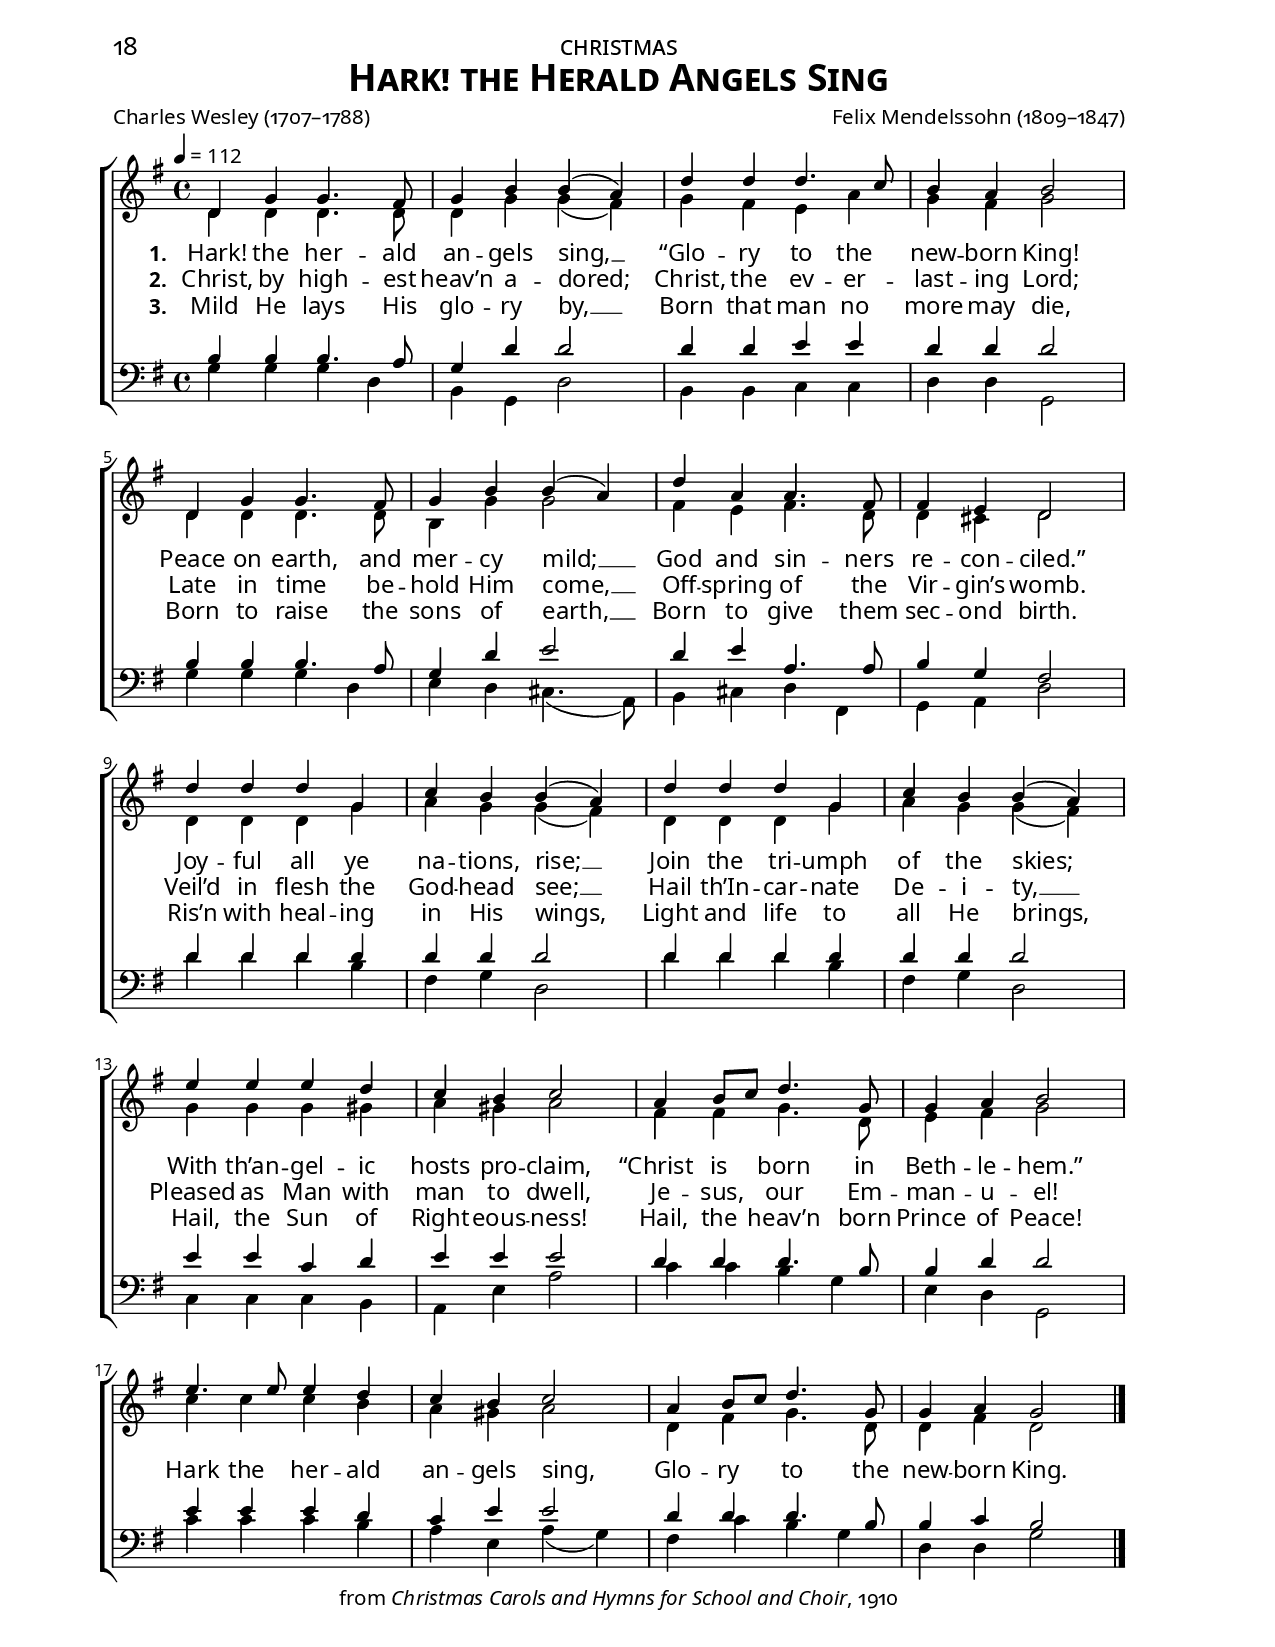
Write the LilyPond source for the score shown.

\version "2.24.0"
\include "util.ly"
\header {
  title = \markup{\override #'(font-name . "Garamond Premier Pro Semibold"){ \abs-fontsize #18 \smallCapsOldStyle"Hark! the Herald Angels Sing"}}
  poet = \markup\oldStyleNum"Charles Wesley (1707–1788)"
  composer = \markup\oldStyleNum"Felix Mendelssohn (1809–1847)"
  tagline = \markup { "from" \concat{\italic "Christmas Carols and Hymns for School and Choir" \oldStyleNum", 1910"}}
}
\paper {
  paper-height = 11\in
  paper-width = 8.5\in
  indent = 0\in
  %system-system-spacing = #'((basic-distance . 10) (padding . 0))
  system-system-spacing =
    #'((basic-distance . 0)
       (minimum-distance . 0)
       (padding . 0)
       (stretchability . 100))
  ragged-last-bottom = ##f
  ragged-bottom = ##f
  two-sided = ##t
  inner-margin = 1\in
  outer-margin = 0.75\in
  top-margin = 0.26\in
  bottom-margin = 0.25\in
  first-page-number = #018
  print-first-page-number = ##t
  headerLine = \markup{\override #'(font-name . "Garamond Premier Pro") \smallCapsOldStyle"christmas"}
  oddHeaderMarkup = \markup\fill-line{
     \override #'(font-name . "Garamond Premier Pro")\abs-fontsize #12.5
     \combine 
        \fill-line{"" \if \should-print-page-number
        \oldStylePageNum""
        }
        \fill-line{\headerLine}
  }
  evenHeaderMarkup = \markup {
     \override #'(font-name . "Garamond Premier Pro")\abs-fontsize #12.5
     \combine
        \if \should-print-page-number
        \oldStylePageNum""
        \fill-line{\headerLine}
  }
}
#(set-global-staff-size 18) \paper{ #(define fonts (make-pango-font-tree "Garamond Premier Pro" "Garamond Premier Pro" "Garamond Premier Pro" (/ 18 20))) }
global = {
  \key g \major
  \time 4/4
  \autoBeamOff
  \override DynamicLineSpanner.staff-padding = #0.0
  \override DynamicLineSpanner.Y-extent = #'(-0.5 . 1)
}

sopMusic = \relative c' {
  \tempo 4 = 112
  d4 g g4. fis8 |
  g4 b b( a) |
  d d d4. c8 |
  b4 a b2 |
  
  d,4 g g4. fis8 |
  g4 b b( a) |
  d a a4. fis8 |
  fis4 e d2 |
  
  d'4 d d g, |
  c b b( a) |
  d d d g, |
  c b b( a) |
  
  e' e e d |
  c b c2 |
  a4 b8[ c] d4. g,8 |
  g4 a b2 | \break
  
  e4. e8 e4 d |
  c b c2 |
  a4 b8[ c] d4. g,8 |
  g4 a g2 \bar "|."
}
sopWords = \lyricmode {
  
}

altoMusic = \relative c' {
  d4 d d4. d8 |
  d4 g g( fis) |
  g fis e a |
  g fis g2 |
  
  d4 d d4. d8 |
  b4 g' g2 |
  fis4 e fis4. d8 |
  d4 cis d2 |
  
  d4 d d g |
  a g g( fis) |
  d d d g |
  a g g( fis) |
  
  g g g gis |
  a gis a2 |
  fis4 fis g4. d8 |
  e4 fis g2 |
  
  c4 c c b |
  a gis a2 |
  d,4 fis g4. d8 |
  d4 fis d2 \bar "|."
}
altoWords = \lyricmode {
  \dropLyricsVII
  \set stanza = #"1. "
  \set associatedVoice = "altos"
  Hark! the her -- ald an -- gels sing, __ “Glo -- ry to the new -- born King!
  \unset associatedVoice
  Peace on earth, and
  \set associatedVoice = "basses"
  mer -- cy mild; __
  \unset associatedVoice
  God and sin -- ners re -- con -- ciled.”
  Joy -- ful all ye na -- tions, rise; __
  Join the tri -- umph of the skies;
  With th’an -- gel -- ic hosts pro -- claim,
  “Christ is born in Beth -- le -- hem.”
  
  \dropLyricsV
  \set associatedVoice = "basses"
  Hark the her -- ald
  an -- gels sing,
  \unset associatedVoice
  Glo -- ry to the new -- born King.
}
altoWordsII = \lyricmode {
  \dropLyricsVII
  \set stanza = #"2. "
  \set associatedVoice = "altos"
  Christ, by high -- est heav’n a -- dored; Christ, the ev -- er -- last -- ing Lord;
  \unset associatedVoice
  Late in time be -- hold
  \set associatedVoice = "basses"
  Him come, __
  \unset associatedVoice
  Off -- spring of the Vir -- gin’s womb.
  Veil’d in flesh the God -- head see; __
  Hail th’In -- car -- nate De -- i -- ty, __
  Pleased as Man with man to dwell, Je -- sus, our Em -- man -- u -- el!
}
altoWordsIII = \lyricmode {
  \dropLyricsVII
  \set stanza = #"3. "
  \set associatedVoice = "altos"
  Mild He lays His glo -- ry by, __
  Born that man no more may die,
  \unset associatedVoice
  Born to raise the
  \set associatedVoice = "basses"
  sons of earth, __
  \unset associatedVoice
  Born to give them sec -- ond birth.
  Ris’n with heal -- ing in His wings,
  Light and life to all He brings,
  Hail, the Sun of Right -- eous -- ness!
  Hail, the heav’n born Prince of Peace!
}
altoWordsIV = \lyricmode {
  
}

tenorMusic = \relative c' {
  b4 b b4. a8 |
  g4 d' d2 |
  d4 d e e |
  d d d2 |
  
  b4 b b4. a8 |
  g4 d' e2 |
  d4 e a,4. a8 |
  b4 g fis2 |
  
  d'4 d d d |
  d d d2 |
  d4 d d d |
  d d d2 |
  
  e4 e c d |
  e e e2 |
  d4 d d4. b8 |
  b4 d d2 |
  
  e4 e e d |
  c e e2 |
  d4 d d4. b8 |
  b4 c b2 \bar "|."
}
tenorWords = \lyricmode {

}

bassMusic = \relative c' {
  g4 g g d |
  b g d'2 |
  b4 b c c |
  d d g,2 |
  
  g'4 g g d |
  e d cis4.( a8) |
  b4 cis d fis, |
  g a d2 |
  
  d'4 d d b |
  fis g d2 |
  d'4 d d b |
  fis g d2 |
  
  c4 c c b |
  a e' a2 |
  c4 c b g |
  e d g,2 |
  
  c'4 c c b |
  a e a( g) |
  fis c' b g |
  d d g2 \bar "|."
}
bassWords = \lyricmode {

}

\score {
  <<
   \new ChoirStaff <<
%    \new Lyrics = sopranos \with { \override VerticalAxisGroup.nonstaff-relatedstaff-spacing = #'((basic-distance . 1)) }
    \new Staff = women <<
      \new Voice = "sopranos" { \voiceOne << \global \sopMusic >> }
      \new Voice = "altos" { \voiceTwo << \global \altoMusic >> }
    >>
    \new Lyrics \with { alignAboveContext = #"women" \override VerticalAxisGroup.nonstaff-relatedstaff-spacing = #'((basic-distance . 1))} \lyricsto "sopranos" \sopWords
   \new Staff = men <<
      \clef bass
      \new Voice = "tenors" { \voiceOne << \global \tenorMusic >> }
      \new Voice = "basses" { \voiceTwo << \global \bassMusic >> }
    >>
    \new Lyrics = "altosIV"  \with { alignBelowContext = #"women" \override VerticalAxisGroup.nonstaff-relatedstaff-spacing = #'((basic-distance . 1))} \lyricsto "altos" \altoWordsIV
    \new Lyrics = "altosIII"  \with { alignBelowContext = #"women" \override VerticalAxisGroup.nonstaff-relatedstaff-spacing = #'((basic-distance . 1))} \lyricsto "altos" \altoWordsIII
    \new Lyrics = "altosII"  \with { alignBelowContext = #"women" \override VerticalAxisGroup.nonstaff-relatedstaff-spacing = #'((basic-distance . 1))} \lyricsto "altos" \altoWordsII
    \new Lyrics = "altos"  \with { alignBelowContext = #"women" \override VerticalAxisGroup.nonstaff-relatedstaff-spacing = #'((basic-distance . 1))} \lyricsto "altos" \altoWords
    \new Lyrics \with { alignAboveContext = #"men" \override VerticalAxisGroup.nonstaff-relatedstaff-spacing = #'((basic-distance . 1)) } \lyricsto "tenors" \tenorWords
    \new Lyrics \with { alignBelowContext = #"men" \override VerticalAxisGroup.nonstaff-relatedstaff-spacing = #'((basic-distance . 1)) } \lyricsto "basses" \bassWords
  >>
%    \new PianoStaff << \new Staff { \new Voice { \pianoRH } } \new Staff { \clef "bass" \pianoLH } >>
  >>
  \layout {
  \context {
    \Lyrics
    \override LyricText.font-size = #1.3
  }
    \context {
      \Score
      %\override SpacingSpanner.base-shortest-duration = #(ly:make-moment 1/8)
      %\override SpacingSpanner.common-shortest-duration = #(ly:make-moment 1/4)
    }
    \context {
      % Remove all empty staves
      % \Staff \RemoveEmptyStaves \override VerticalAxisGroup.remove-first = ##t
    }
    \context {
      \Lyrics
      \override LyricText.X-offset = #center-on-word
    }
  }
}

